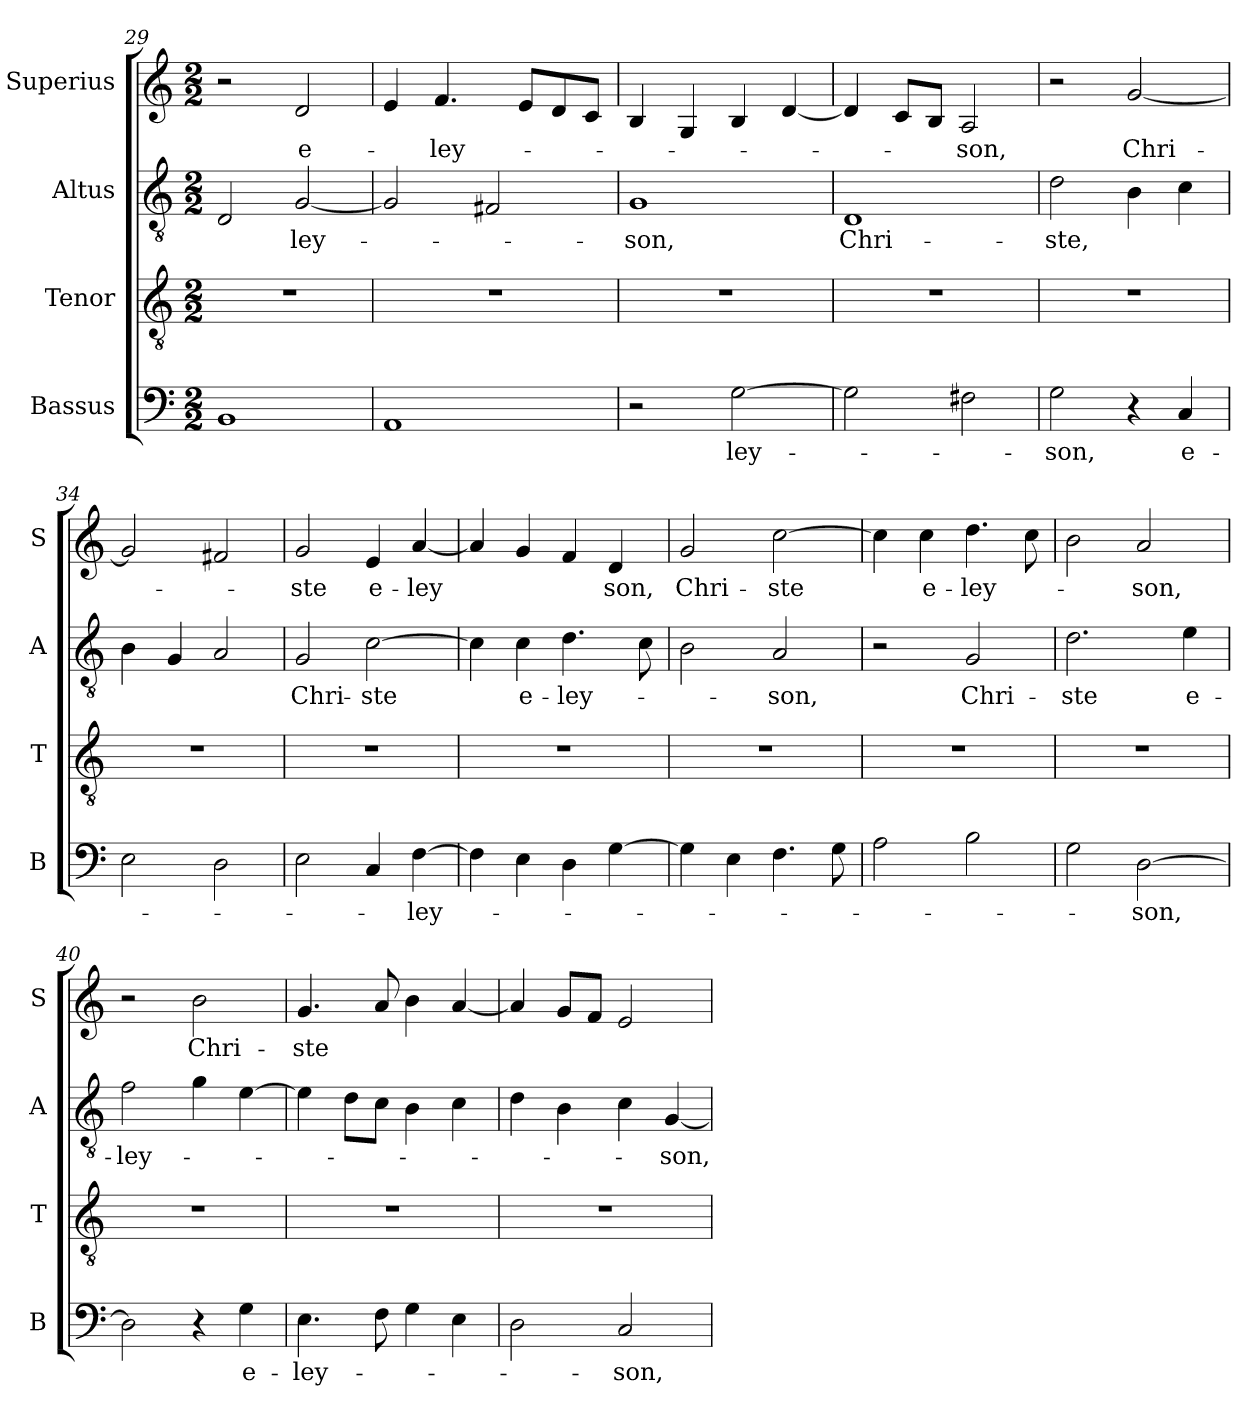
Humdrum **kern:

**kern	**text	**kern	**kern	**text	**kern	**text
*part4	*part4	*part3	*part2	*part2	*part1	*part1
*staff4	*staff4	*staff3	*staff2	*staff2	*staff1	*staff1
*I"Bassus	*	*I"Tenor	*I"Altus	*	*I"Superius	*
*I'B	*	*I'T	*I'A	*	*I'S	*
*clefF4	*	*clefGv2	*clefGv2	*	*clefG2	*
*k[]	*	*k[]	*k[]	*	*k[]	*
*M2/2	*	*M2/2	*M2/2	*	*M2/2	*
=29	=29	=29	=29	=29	=29	=29
1BB	.	1r	2D	.	2r	.
!	!	!	!	!LO:LY:i	!	!LO:LY:i
.	.	.	[2G	-ley-	2d	e-
=30	=30	=30	=30	=30	=30	=30
1AA	.	1r	2G]	.	4e	.
!	!	!	!	!	!	!LO:LY:i
.	.	.	.	.	4.f	-ley-
.	.	.	2F#i	.	.	.
.	.	.	.	.	8eL	.
.	.	.	.	.	8d	.
.	.	.	.	.	8cJ	.
=31	=31	=31	=31	=31	=31	=31
!	!	!	!	!LO:LY:i	!	!
2r	.	1r	1G	-son,	4B	.
.	.	.	.	.	4G	.
!	!LO:LY:i	!	!	!	!	!
[2G	-ley-	.	.	.	4B	.
.	.	.	.	.	[4d	.
=32	=32	=32	=32	=32	=32	=32
!	!	!	!	!LO:LY:i	!	!
2G]	.	1r	1D	Chri-	4d]	.
.	.	.	.	.	8cL	.
.	.	.	.	.	8BJ	.
!	!	!	!	!	!	!LO:LY:i
2F#X	.	.	.	.	2A	-son,
=33	=33	=33	=33	=33	=33	=33
!	!LO:LY:i	!	!	!LO:LY:i	!	!
2G	-son,	1r	2d	-ste,	2r	.
!	!	!	!	!	!	!LO:LY:i
4r	.	.	4B	.	[2g	Chri-
!	!LO:LY:i	!	!	!	!	!
4C	e-	.	4c	.	.	.
=34	=34	=34	=34	=34	=34	=34
2E	.	1r	4B	.	2g]	.
.	.	.	4G	.	.	.
2D	.	.	2A	.	2f#X	.
=35	=35	=35	=35	=35	=35	=35
!	!	!	!	!LO:LY:i	!	!LO:LY:i
2E	.	1r	2G	Chri-	2g	-ste
!	!	!	!	!LO:LY:i	!	!LO:LY:i
4C	.	.	[2c	-ste	4e	e-
!	!LO:LY:i	!	!	!	!	!LO:LY:i
[4F	-ley-	.	.	.	[4a	-ley
=36	=36	=36	=36	=36	=36	=36
4F]	.	1r	4c]	.	4a]	.
!	!	!	!	!LO:LY:i	!	!
4E	.	.	4c	e-	4g	.
!	!	!	!	!LO:LY:i	!	!
4D	.	.	4.d	-ley-	4f	.
!	!	!	!	!	!	!LO:LY:i
[4G	.	.	.	.	4d	son,
.	.	.	8c	.	.	.
=37	=37	=37	=37	=37	=37	=37
!	!	!	!	!	!	!LO:LY:i
4G]	.	1r	2B	.	2g	Chri-
4E	.	.	.	.	.	.
!	!	!	!	!LO:LY:i	!	!LO:LY:i
4.F	.	.	2A	-son,	[2cc	-ste
8G	.	.	.	.	.	.
=38	=38	=38	=38	=38	=38	=38
2A	.	1r	2r	.	4cc]	.
!	!	!	!	!	!	!LO:LY:i
.	.	.	.	.	4cc	e-
!	!	!	!	!LO:LY:i	!	!LO:LY:i
2B	.	.	2G	Chri-	4.dd	-ley-
.	.	.	.	.	8cc	.
=39	=39	=39	=39	=39	=39	=39
!	!	!	!	!LO:LY:i	!	!
2G	.	1r	2.d	-ste	2b	.
!	!LO:LY:i	!	!	!	!	!LO:LY:i
[2D	-son,	.	.	.	2a	-son,
!	!	!	!	!LO:LY:i	!	!
.	.	.	4e	e-	.	.
=40	=40	=40	=40	=40	=40	=40
!	!	!	!	!LO:LY:i	!	!
2D]	.	1r	2f	-ley-	2r	.
!	!	!	!	!	!	!LO:LY:i
4r	.	.	4g	.	2b	Chri-
!	!LO:LY:i	!	!	!	!	!
4G	e-	.	[4e	.	.	.
=41	=41	=41	=41	=41	=41	=41
!	!LO:LY:i	!	!	!	!	!LO:LY:i
4.E	-ley-	1r	4e]	.	4.g	-ste
.	.	.	8dL	.	.	.
8F	.	.	8cJ	.	8a	.
4G	.	.	4B	.	4b	.
4E	.	.	4c	.	[4a	.
=42	=42	=42	=42	=42	=42	=42
2D	.	1r	4d	.	4a]	.
.	.	.	4B	.	8gL	.
.	.	.	.	.	8fJ	.
!	!LO:LY:i	!	!	!	!	!
2C	-son,	.	4c	.	2e	.
!	!	!	!	!LO:LY:i	!	!
.	.	.	[4G	-son,	.	.
=	=	=	=	=	=	=
*-	*-	*-	*-	*-	*-	*-
